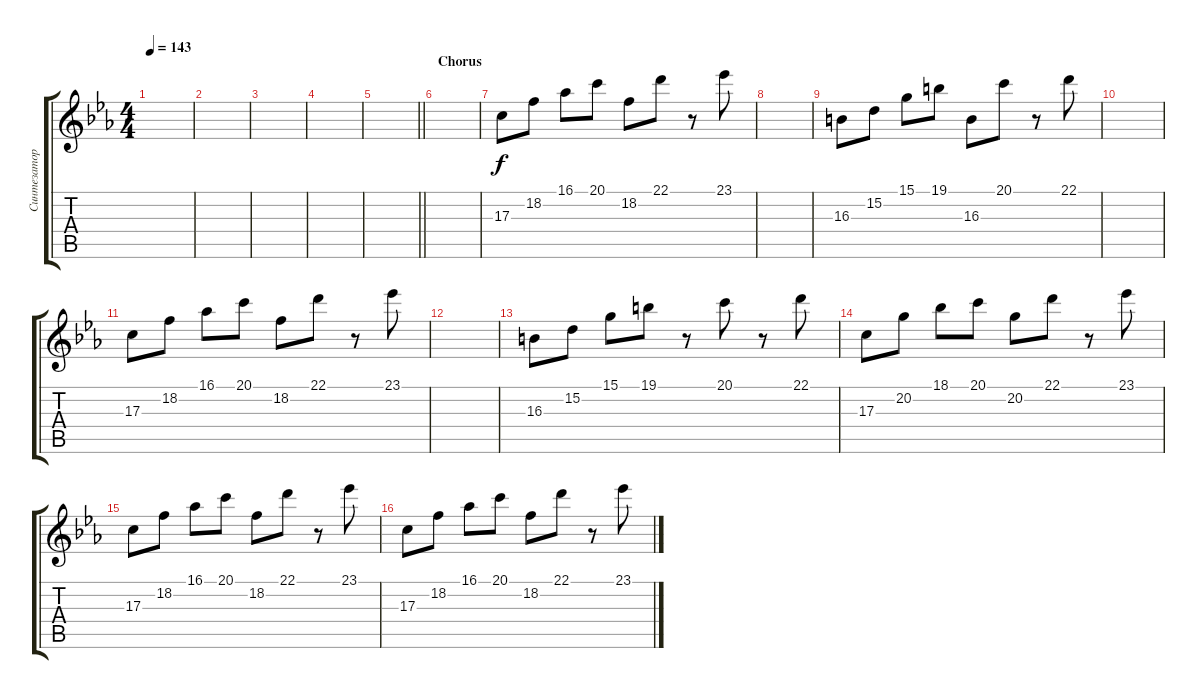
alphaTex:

\track ("Синтезатор 1" "Синтезатор") {instrument electricpiano1}
\staff {score tabs}
\tuning (E4 B3 G3 D3 A2 E2) {hide}
\ts (4 4)
\tempo 143
\clef g2
\ks cminor
|
|
|
|
\barLineRight lightlight
|
\section ("" "Chorus")
|
17.3.8 18.2.8 16.1.8 20.1.8 18.2.8 22.1.8 r.8 23.1.8 |
|
16.3.8 15.2.8 15.1.8 19.1.8 16.3.8 20.1.8 r.8 22.1.8 |
|
17.3.8 18.2.8 16.1.8 20.1.8 18.2.8 22.1.8 r.8 23.1.8 |
|
16.3.8 15.2.8 15.1.8 19.1.8 r.8 20.1.8 r.8 22.1.8 |
17.3.8 20.2.8 18.1.8 20.1.8 20.2.8 22.1.8 r.8 23.1.8 |
17.3.8 18.2.8 16.1.8 20.1.8 18.2.8 22.1.8 r.8 23.1.8 |
17.3.8 18.2.8 16.1.8 20.1.8 18.2.8 22.1.8 r.8 23.1.8
